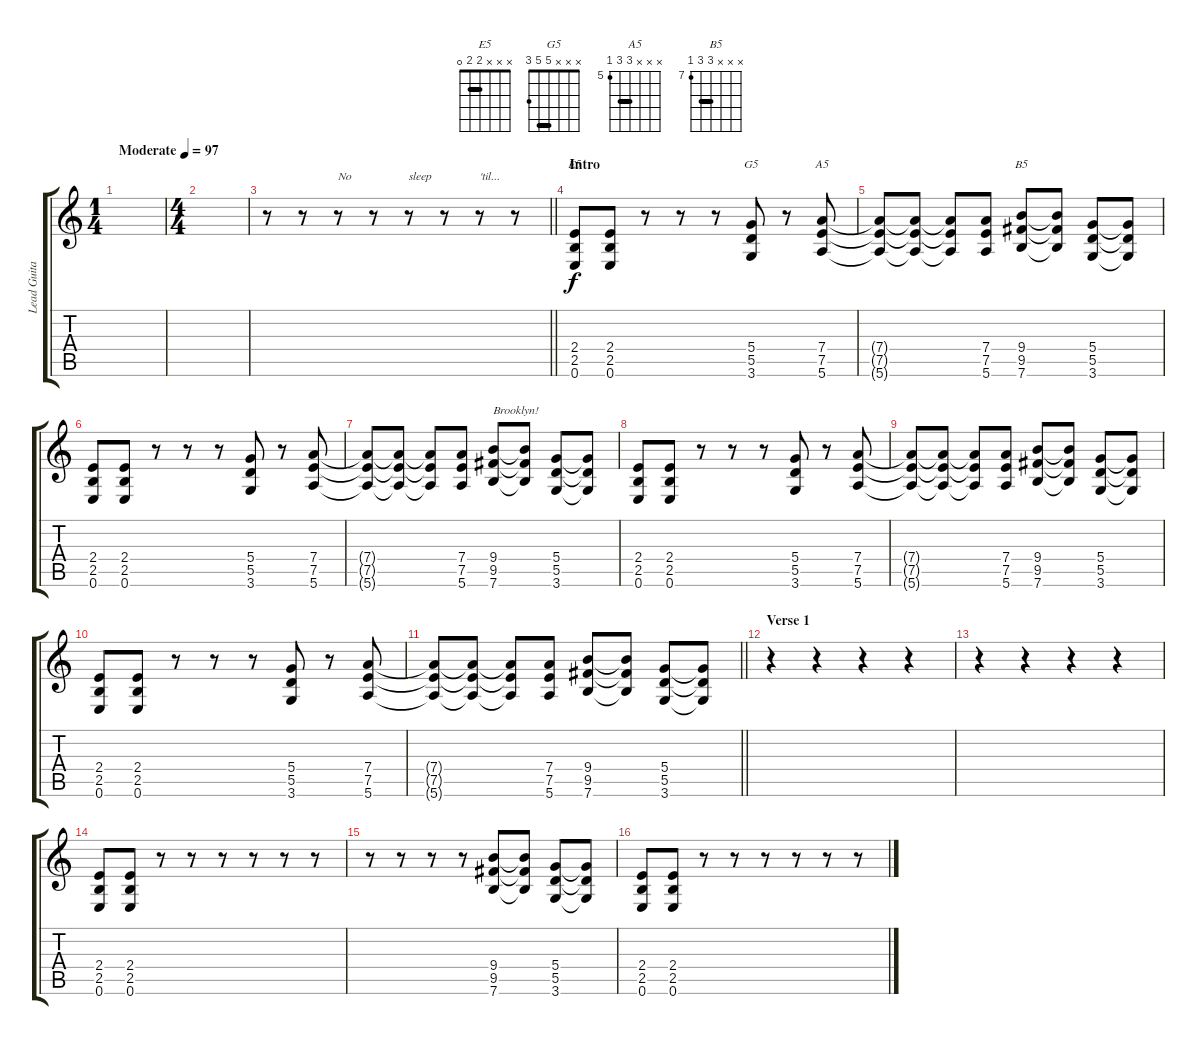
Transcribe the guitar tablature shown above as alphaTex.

\track ("Lead Guitar" "Lead Guita") {instrument overdrivenguitar}
\staff {score tabs}
\tuning (E4 B3 G3 D3 A2 E2) {hide}
\chord ("E5" x x x 2 2 0) {barre 2}
\chord ("G5" x x x 5 5 3) {barre 5}
\chord ("A5" x x x 7 7 5) {firstfret 5 barre 7}
\chord ("B5" x x x 9 9 7) {firstfret 7 barre 9}
\ts (1 4)
\tempo (97 "Moderate")
\clef g2
\ks c
|
\ts (4 4)
|
\barLineRight lightlight
r.8 r.8 r.8{txt "No"} r.8 r.8{txt "sleep"} r.8 r.8{txt "'til..."} r.8 |
\section ("" "Intro")
(2.4 2.5 0.6).8{ch "E5"} (2.4 2.5 0.6).8 r.8 r.8 r.8 (5.4 5.5 3.6).8{ch "G5"} r.8 (7.4 7.5 5.6).8{ch "A5"} |
(7.4{t} 7.5{t} 5.6{t}).8 (7.4{t} 7.5{t} 5.6{t}).8 (7.4{t} 7.5{t} 5.6{t}).8 (7.4 7.5 5.6).8 (9.4 9.5 7.6).8{ch "B5"} (9.4{t} 9.5{t} 7.6{t}).8 (5.4 5.5 3.6).8 (5.4{t} 5.5{t} 3.6{t}).8 |
(2.4 2.5 0.6).8 (2.4 2.5 0.6).8 r.8 r.8 r.8 (5.4 5.5 3.6).8 r.8 (7.4 7.5 5.6).8 |
(7.4{t} 7.5{t} 5.6{t}).8 (7.4{t} 7.5{t} 5.6{t}).8 (7.4{t} 7.5{t} 5.6{t}).8 (7.4 7.5 5.6).8 (9.4 9.5 7.6).8{txt "Brooklyn!"} (9.4{t} 9.5{t} 7.6{t}).8 (5.4 5.5 3.6).8 (5.4{t} 5.5{t} 3.6{t}).8 |
(2.4 2.5 0.6).8 (2.4 2.5 0.6).8 r.8 r.8 r.8 (5.4 5.5 3.6).8 r.8 (7.4 7.5 5.6).8 |
(7.4{t} 7.5{t} 5.6{t}).8 (7.4{t} 7.5{t} 5.6{t}).8 (7.4{t} 7.5{t} 5.6{t}).8 (7.4 7.5 5.6).8 (9.4 9.5 7.6).8 (9.4{t} 9.5{t} 7.6{t}).8 (5.4 5.5 3.6).8 (5.4{t} 5.5{t} 3.6{t}).8 |
(2.4 2.5 0.6).8 (2.4 2.5 0.6).8 r.8 r.8 r.8 (5.4 5.5 3.6).8 r.8 (7.4 7.5 5.6).8 |
\barLineRight lightlight
(7.4{t} 7.5{t} 5.6{t}).8 (7.4{t} 7.5{t} 5.6{t}).8 (7.4{t} 7.5{t} 5.6{t}).8 (7.4 7.5 5.6).8 (9.4 9.5 7.6).8 (9.4{t} 9.5{t} 7.6{t}).8 (5.4 5.5 3.6).8 (5.4{t} 5.5{t} 3.6{t}).8 |
\section ("" "Verse 1")
r.4 r.4 r.4 r.4 |
r.4 r.4 r.4 r.4 |
(2.4 2.5 0.6).8 (2.4 2.5 0.6).8 r.8 r.8 r.8 r.8 r.8 r.8 |
r.8 r.8 r.8 r.8 (9.4 9.5 7.6).8 (9.4{t} 9.5{t} 7.6{t}).8 (5.4 5.5 3.6).8 (5.4{t} 5.5{t} 3.6{t}).8 |
(2.4 2.5 0.6).8 (2.4 2.5 0.6).8 r.8 r.8 r.8 r.8 r.8 r.8
